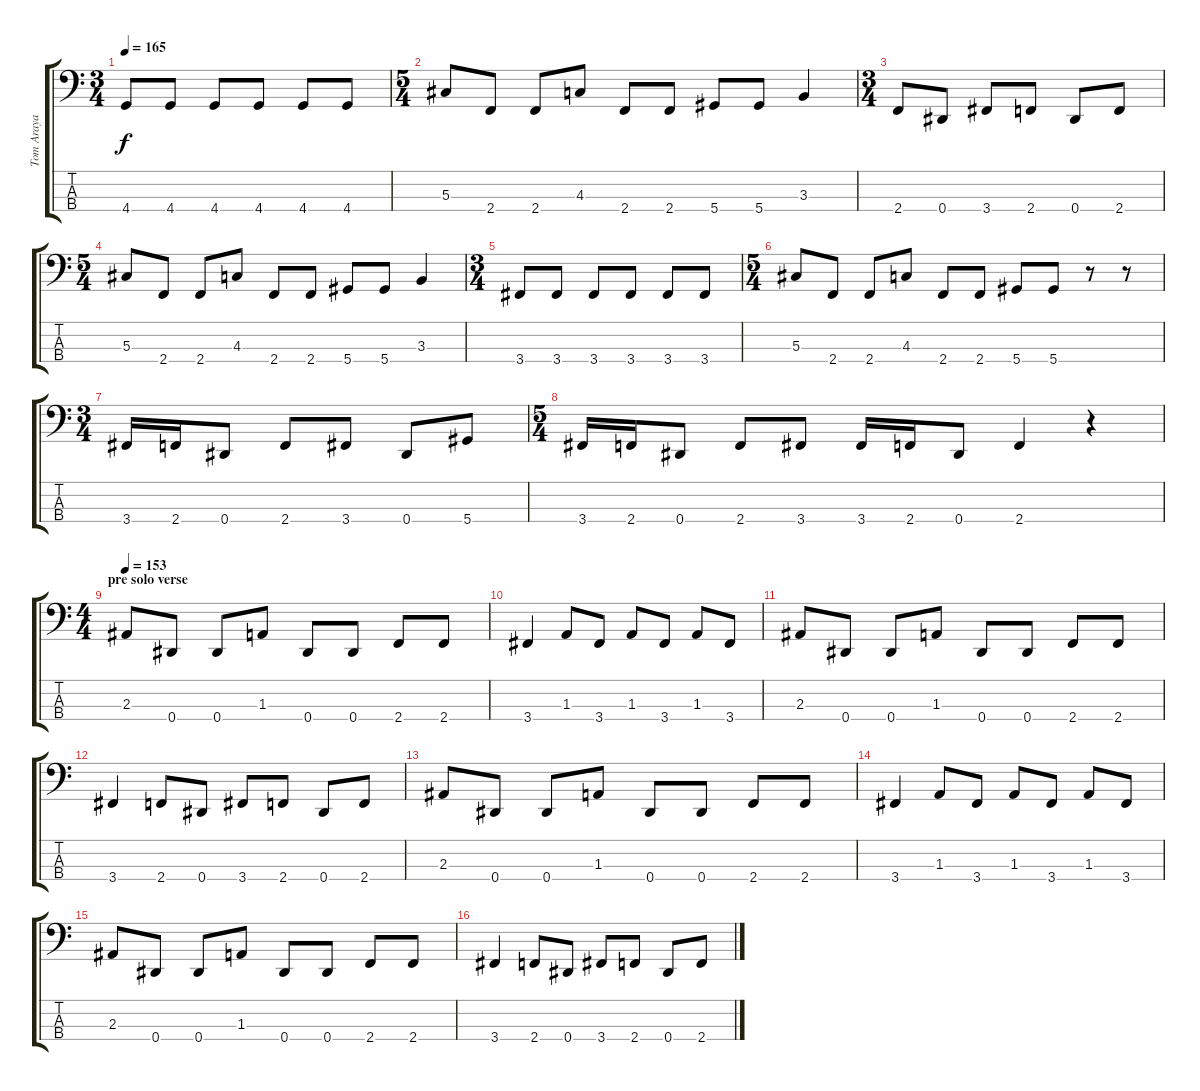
\track ("Tom Araya" "Tom Araya") {instrument electricbasspick}
\staff {score tabs}
\tuning (Gb2 Db2 Ab1 Eb1) {hide}
\ts (3 4)
\tempo 165
\clef f4
\ks c
4.4.8{dy f} 4.4.8 4.4.8 4.4.8 4.4.8 4.4.8 |
\ts (5 4)
5.3.8 2.4.8 2.4.8 4.3.8 2.4.8 2.4.8 5.4.8 5.4.8 3.3.4 |
\ts (3 4)
2.4.8 0.4.8 3.4.8 2.4.8 0.4.8 2.4.8 |
\ts (5 4)
5.3.8 2.4.8 2.4.8 4.3.8 2.4.8 2.4.8 5.4.8 5.4.8 3.3.4 |
\ts (3 4)
3.4.8 3.4.8 3.4.8 3.4.8 3.4.8 3.4.8 |
\ts (5 4)
5.3.8 2.4.8 2.4.8 4.3.8 2.4.8 2.4.8 5.4.8 5.4.8 r.8 r.8 |
\ts (3 4)
3.4.16 2.4.16 0.4.8 2.4.8 3.4.8 0.4.8 5.4.8 |
\ts (5 4)
3.4.16 2.4.16 0.4.8 2.4.8 3.4.8 3.4.16 2.4.16 0.4.8 2.4.4 r.4 |
\ts (4 4)
\section ("" "pre solo verse")
\tempo 153
2.3.8 0.4.8 0.4.8 1.3.8 0.4.8 0.4.8 2.4.8 2.4.8 |
3.4.4 1.3.8 3.4.8 1.3.8 3.4.8 1.3.8 3.4.8 |
2.3.8 0.4.8 0.4.8 1.3.8 0.4.8 0.4.8 2.4.8 2.4.8 |
3.4.4 2.4.8 0.4.8 3.4.8 2.4.8 0.4.8 2.4.8 |
2.3.8 0.4.8 0.4.8 1.3.8 0.4.8 0.4.8 2.4.8 2.4.8 |
3.4.4 1.3.8 3.4.8 1.3.8 3.4.8 1.3.8 3.4.8 |
2.3.8 0.4.8 0.4.8 1.3.8 0.4.8 0.4.8 2.4.8 2.4.8 |
3.4.4 2.4.8 0.4.8 3.4.8 2.4.8 0.4.8 2.4.8
